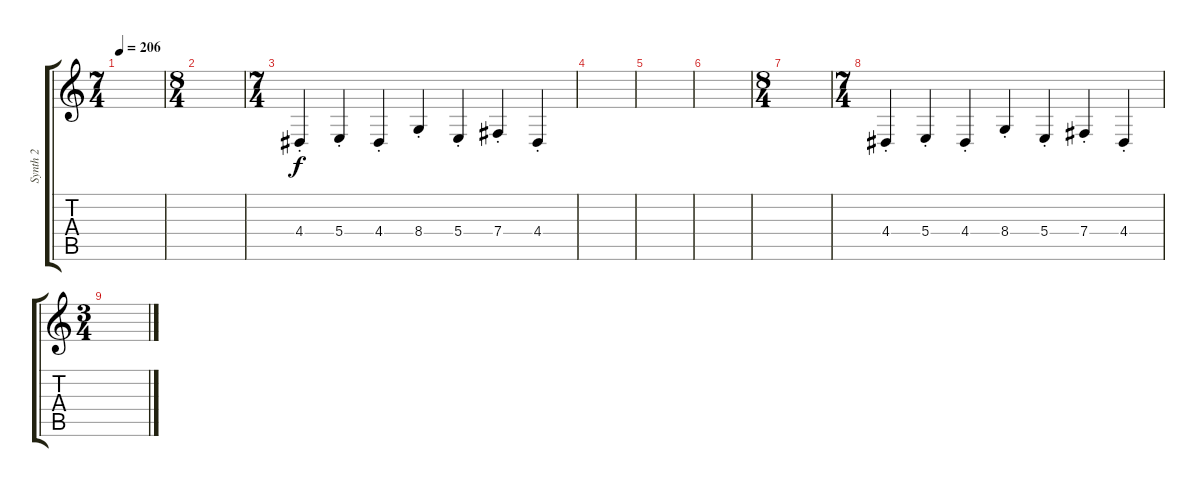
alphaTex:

\track ("Synth 2" "Synth 2") {instrument frenchhorn}
\staff {score tabs}
\tuning (Db4 Ab3 E3 B2 Gb2 Db2) {hide}
\ts (7 4)
\tempo 206
\clef g2
\ks c
|
\ts (8 4)
|
\ts (7 4)
4.4{st}.4 5.4{st}.4 4.4{st}.4 8.4{st}.4 5.4{st}.4 7.4{st}.4 4.4{st}.4 |
|
|
|
\ts (8 4)
|
\ts (7 4)
4.4{st}.4 5.4{st}.4 4.4{st}.4 8.4{st}.4 5.4{st}.4 7.4{st}.4 4.4{st}.4 |
\ts (3 4)
